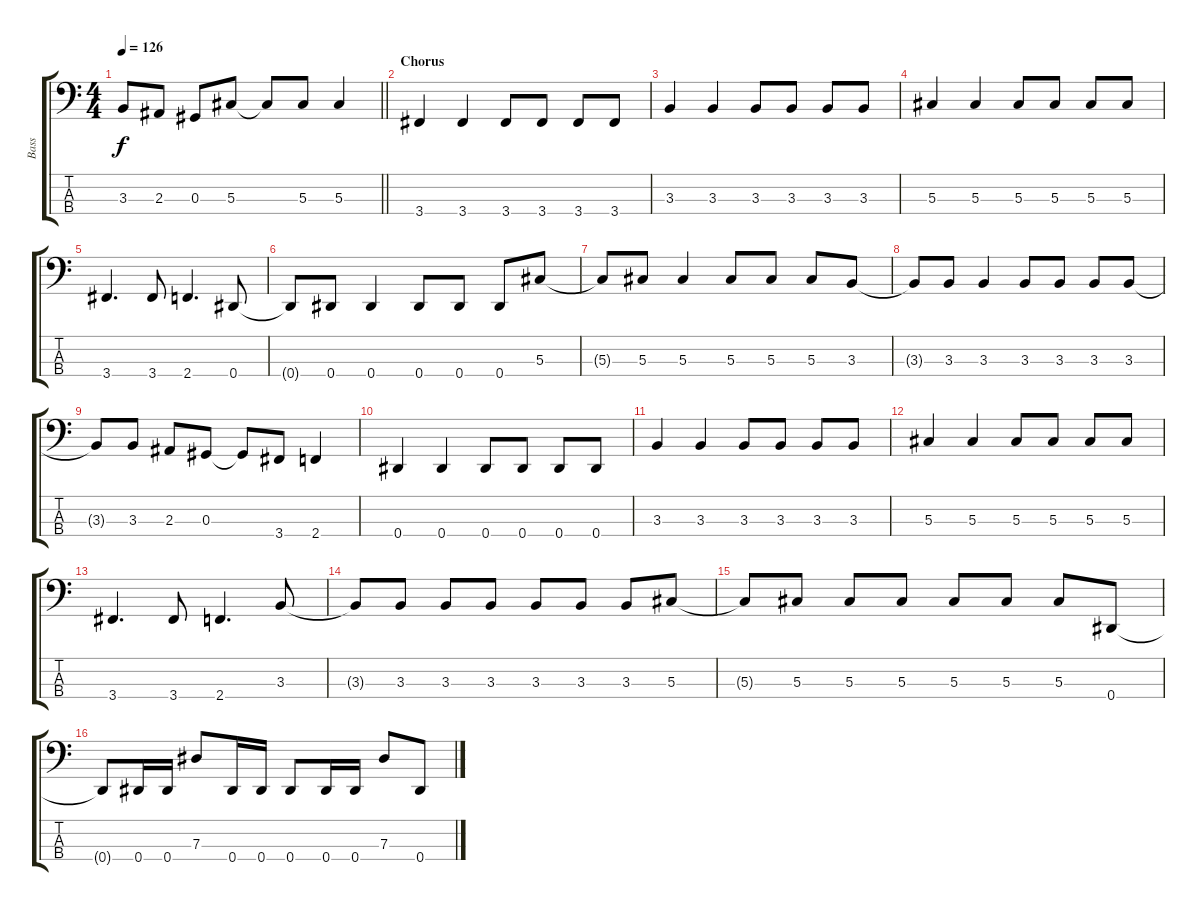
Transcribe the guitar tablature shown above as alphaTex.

\track ("Bass" "Bass") {instrument electricbassfinger}
\staff {score tabs}
\tuning (Gb2 Db2 Ab1 Eb1) {hide}
\ts (4 4)
\tempo 126
\clef f4
\barLineRight lightlight
\ks c
3.3{t}.8{dy f} 2.3.8 0.3.8 5.3.8 5.3{t}.8 5.3.8 5.3.4 |
\section ("" "Chorus")
3.4.4 3.4.4 3.4.8 3.4.8 3.4.8 3.4.8 |
3.3.4 3.3.4 3.3.8 3.3.8 3.3.8 3.3.8 |
5.3.4 5.3.4 5.3.8 5.3.8 5.3.8 5.3.8 |
3.4.4{d} 3.4.8 2.4.4{d} 0.4.8 |
0.4{t}.8 0.4.8 0.4.4 0.4.8 0.4.8 0.4.8 5.3.8 |
5.3{t}.8 5.3.8 5.3.4 5.3.8 5.3.8 5.3.8 3.3.8 |
3.3{t}.8 3.3.8 3.3.4 3.3.8 3.3.8 3.3.8 3.3.8 |
3.3{t}.8 3.3.8 2.3.8 0.3.8 0.3{t}.8 3.4.8 2.4.4 |
0.4.4 0.4.4 0.4.8 0.4.8 0.4.8 0.4.8 |
3.3.4 3.3.4 3.3.8 3.3.8 3.3.8 3.3.8 |
5.3.4 5.3.4 5.3.8 5.3.8 5.3.8 5.3.8 |
3.4.4{d} 3.4.8 2.4.4{d} 3.3.8 |
3.3{t}.8 3.3.8 3.3.8 3.3.8 3.3.8 3.3.8 3.3.8 5.3.8 |
5.3{t}.8 5.3.8 5.3.8 5.3.8 5.3.8 5.3.8 5.3.8 0.4.8 |
0.4{t}.8 0.4.16 0.4.16 7.3.8 0.4.16 0.4.16 0.4.8 0.4.16 0.4.16 7.3.8 0.4.8
